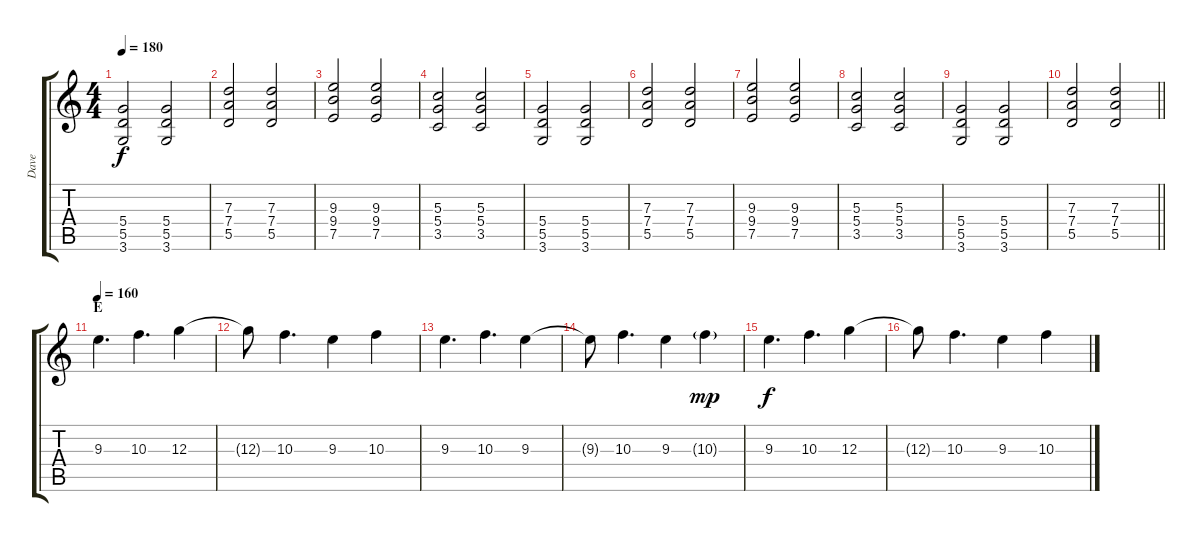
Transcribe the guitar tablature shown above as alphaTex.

\track ("Dave" "Dave") {instrument overdrivenguitar}
\staff {score tabs}
\tuning (E4 B3 G3 D3 A2 E2) {hide}
\ts (4 4)
\tempo 180
\clef g2
\ks c
(5.4 5.5 3.6).2{dy f} (5.4 5.5 3.6).2 |
(7.3 7.4 5.5).2 (7.3 7.4 5.5).2 |
(9.3 9.4 7.5).2 (9.3 9.4 7.5).2 |
(5.3 5.4 3.5).2 (5.3 5.4 3.5).2 |
(5.4 5.5 3.6).2 (5.4 5.5 3.6).2 |
(7.3 7.4 5.5).2 (7.3 7.4 5.5).2 |
(9.3 9.4 7.5).2 (9.3 9.4 7.5).2 |
(5.3 5.4 3.5).2 (5.3 5.4 3.5).2 |
(5.4 5.5 3.6).2 (5.4 5.5 3.6).2 |
\barLineRight lightlight
(7.3 7.4 5.5).2 (7.3 7.4 5.5).2 |
\section ("" "E")
\tempo 160
9.3.4{d} 10.3.4{d} 12.3.4 |
12.3{t}.8 10.3.4{d} 9.3.4 10.3.4 |
9.3.4{d} 10.3.4{d} 9.3.4 |
9.3{t}.8 10.3.4{d} 9.3.4 10.3{g}.4{dy mp} |
9.3.4{d dy f} 10.3.4{d} 12.3.4 |
12.3{t}.8 10.3.4{d} 9.3.4 10.3.4
